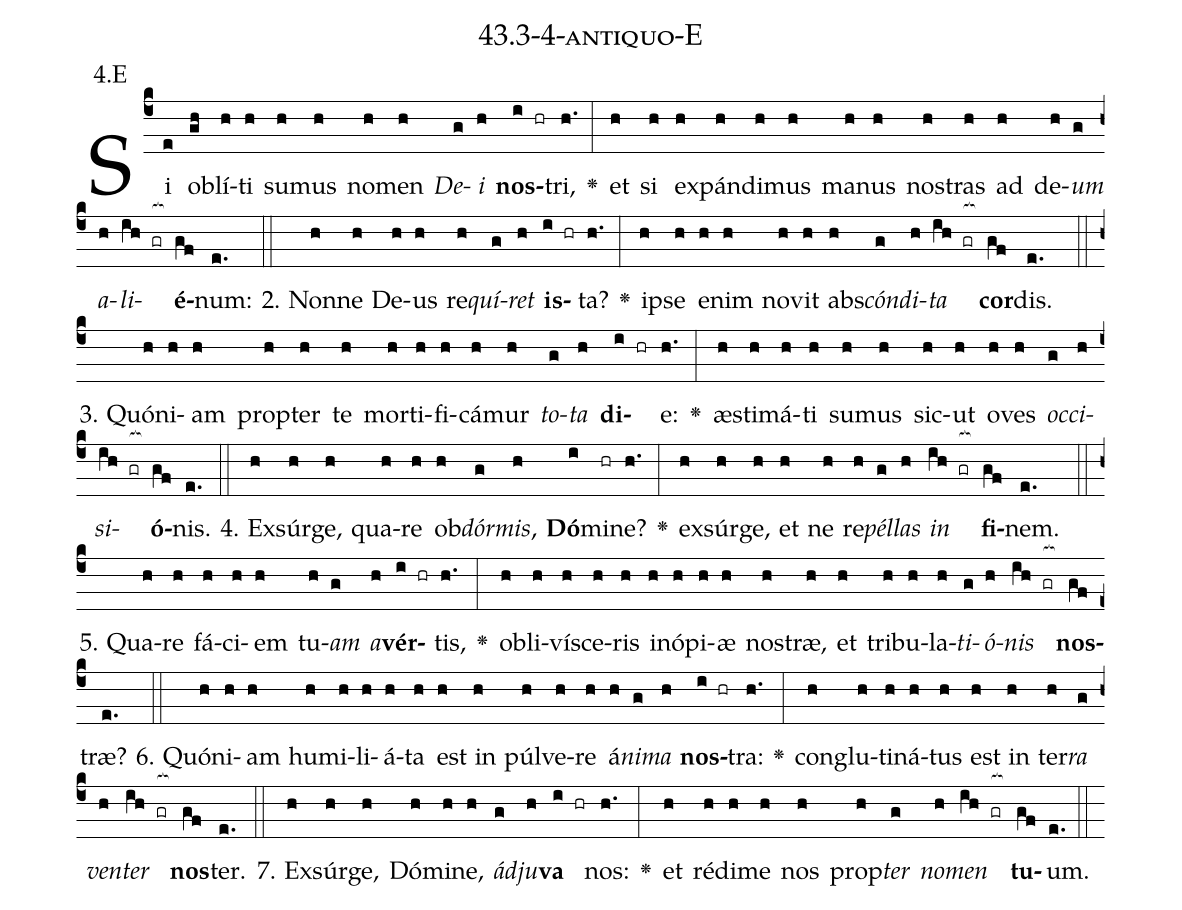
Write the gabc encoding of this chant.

name: 43.3-4-antiquo-E;
annotation: 4.E;
%%
(c4)Si(e) ob(gh)lí(h)ti(h) su(h)mus(h) no(h)men(h) <i>De</i>(g)<i>i</i>(h) <b>nos</b>(i hr)tri,(h.) <v>\greheightstar</v>(:) et(h) si(h) ex(h)pán(h)di(h)mus(h) ma(h)nus(h) nos(h)tras(h) ad(h) de(h)<i>um</i>(g) <i>a</i>(h)<i>li</i>(ih gr[ocb:1{])<b>é</b>(gf[ocb:0}])num:(e.) (::)
2. Non(h)ne(h) De(h)us(h) re(h)<i>quí</i>(g)<i>ret</i>(h) <b>is</b>(i hr)ta?(h.) <v>\greheightstar</v>(:) ip(h)se(h) e(h)nim(h) no(h)vit(h) abs(h)<i>cón</i>(g)<i>di</i>(h)<i>ta</i>(ih gr[ocb:1{]) <b>cor</b>(gf[ocb:0}])dis.(e.) (::)
3. Quón(h)i(h)am(h) prop(h)ter(h) te(h) mor(h)ti(h)fi(h)cá(h)mur(h) <i>to</i>(g)<i>ta</i>(h) <b>di</b>(i hr)e:(h.) <v>\greheightstar</v>(:) æs(h)ti(h)má(h)ti(h) su(h)mus(h) sic(h)ut(h) o(h)ves(h) <i>oc</i>(g)<i>ci</i>(h)<i>si</i>(ih gr[ocb:1{])<b>ó</b>(gf[ocb:0}])nis.(e.) (::)
4. Ex(h)súr(h)ge,(h) qua(h)re(h) ob(h)<i>dór</i>(g)<i>mis</i>,(h) <b>Dó</b>(i)mi(hr)ne?(h.) <v>\greheightstar</v>(:) ex(h)súr(h)ge,(h) et(h) ne(h) re(h)<i>pél</i>(g)<i>las</i>(h) <i>in</i>(ih gr[ocb:1{]) <b>fi</b>(gf[ocb:0}])nem.(e.) (::)
5. Qua(h)re(h) fá(h)ci(h)em(h) tu(h)<i>am</i>(g) <i>a</i>(h)<b>vér</b>(i hr)tis,(h.) <v>\greheightstar</v>(:) ob(h)li(h)ví(h)sce(h)ris(h) in(h)ó(h)pi(h)æ(h) nos(h)træ,(h) et(h) tri(h)bu(h)la(h)<i>ti</i>(g)<i>ó</i>(h)<i>nis</i>(ih gr[ocb:1{]) <b>nos</b>(gf[ocb:0}])træ?(e.) (::)
6. Quón(h)i(h)am(h) hu(h)mi(h)li(h)á(h)ta(h) est(h) in(h) púl(h)ve(h)re(h) á(h)<i>ni</i>(g)<i>ma</i>(h) <b>nos</b>(i hr)tra:(h.) <v>\greheightstar</v>(:) con(h)glu(h)ti(h)ná(h)tus(h) est(h) in(h) ter(h)<i>ra</i>(g) <i>ven</i>(h)<i>ter</i>(ih gr[ocb:1{]) <b>nos</b>(gf[ocb:0}])ter.(e.) (::)
7. Ex(h)súr(h)ge,(h) Dó(h)mi(h)ne,(h) <i>ád</i>(g)<i>ju</i>(h)<b>va</b>(i hr) nos:(h.) <v>\greheightstar</v>(:) et(h) réd(h)i(h)me(h) nos(h) prop(h)<i>ter</i>(g) <i>no</i>(h)<i>men</i>(ih gr[ocb:1{]) <b>tu</b>(gf[ocb:0}])um.(e.) (::)
